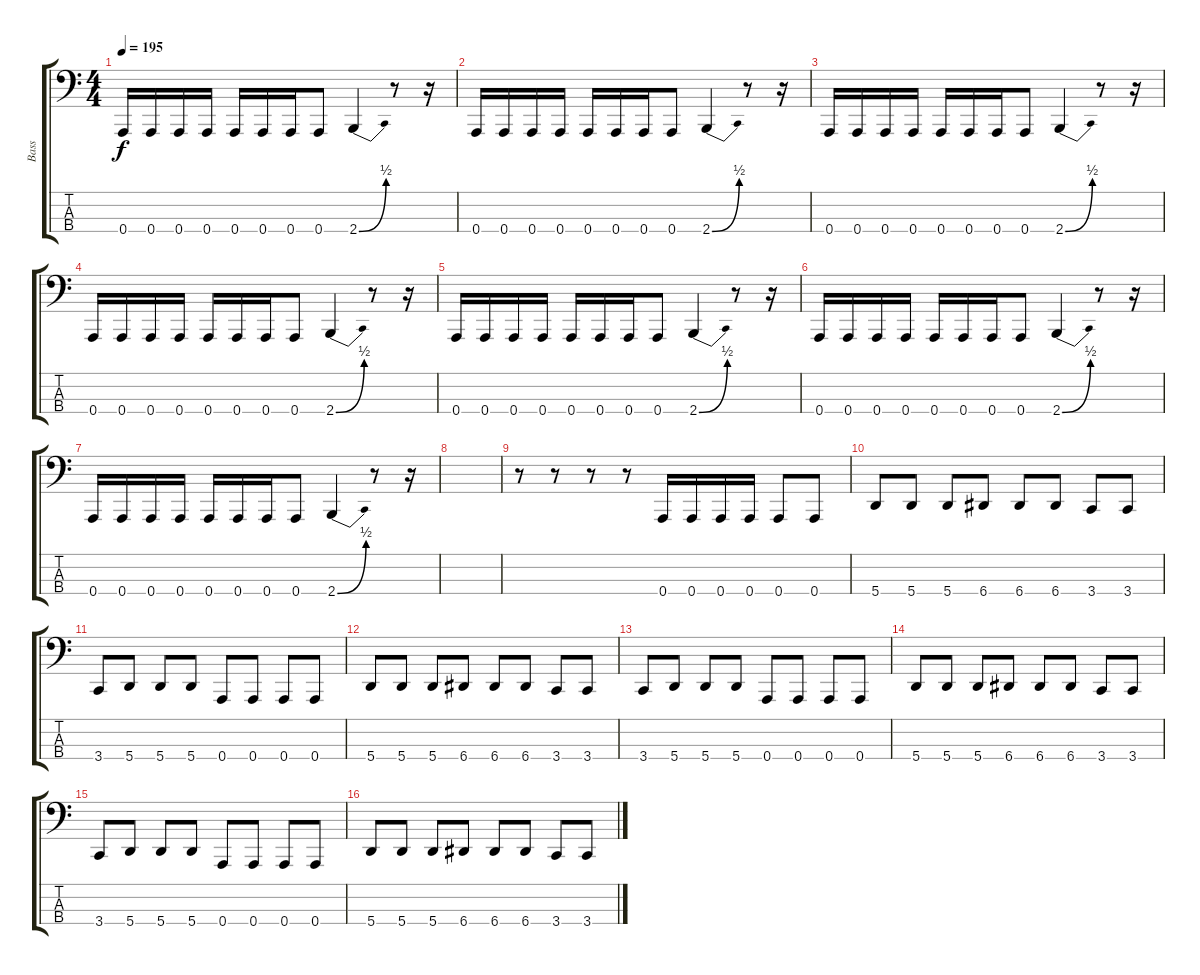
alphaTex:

\track ("Bass" "Bass") {instrument electricbasspick}
\staff {score tabs}
\tuning (C2 G1 D1 A0) {hide}
\ts (4 4)
\tempo 195
\clef f4
\ks c
0.4.16{dy f} 0.4.16 0.4.16 0.4.16 0.4.16 0.4.16 0.4.16 0.4.8 2.4{be (bend 0 0 60 2)}.4 r.8 r.16 |
0.4.16 0.4.16 0.4.16 0.4.16 0.4.16 0.4.16 0.4.16 0.4.8 2.4{be (bend 0 0 60 2)}.4 r.8 r.16 |
0.4.16 0.4.16 0.4.16 0.4.16 0.4.16 0.4.16 0.4.16 0.4.8 2.4{be (bend 0 0 60 2)}.4 r.8 r.16 |
0.4.16 0.4.16 0.4.16 0.4.16 0.4.16 0.4.16 0.4.16 0.4.8 2.4{be (bend 0 0 60 2)}.4 r.8 r.16 |
0.4.16 0.4.16 0.4.16 0.4.16 0.4.16 0.4.16 0.4.16 0.4.8 2.4{be (bend 0 0 60 2)}.4 r.8 r.16 |
0.4.16 0.4.16 0.4.16 0.4.16 0.4.16 0.4.16 0.4.16 0.4.8 2.4{be (bend 0 0 60 2)}.4 r.8 r.16 |
0.4.16 0.4.16 0.4.16 0.4.16 0.4.16 0.4.16 0.4.16 0.4.8 2.4{be (bend 0 0 60 2)}.4 r.8 r.16 |
|
r.8 r.8 r.8 r.8 0.4.16 0.4.16 0.4.16 0.4.16 0.4.8 0.4.8 |
5.4.8 5.4.8 5.4.8 6.4.8 6.4.8 6.4.8 3.4.8 3.4.8 |
3.4.8 5.4.8 5.4.8 5.4.8 0.4.8 0.4.8 0.4.8 0.4.8 |
5.4.8 5.4.8 5.4.8 6.4.8 6.4.8 6.4.8 3.4.8 3.4.8 |
3.4.8 5.4.8 5.4.8 5.4.8 0.4.8 0.4.8 0.4.8 0.4.8 |
5.4.8 5.4.8 5.4.8 6.4.8 6.4.8 6.4.8 3.4.8 3.4.8 |
3.4.8 5.4.8 5.4.8 5.4.8 0.4.8 0.4.8 0.4.8 0.4.8 |
5.4.8 5.4.8 5.4.8 6.4.8 6.4.8 6.4.8 3.4.8 3.4.8
